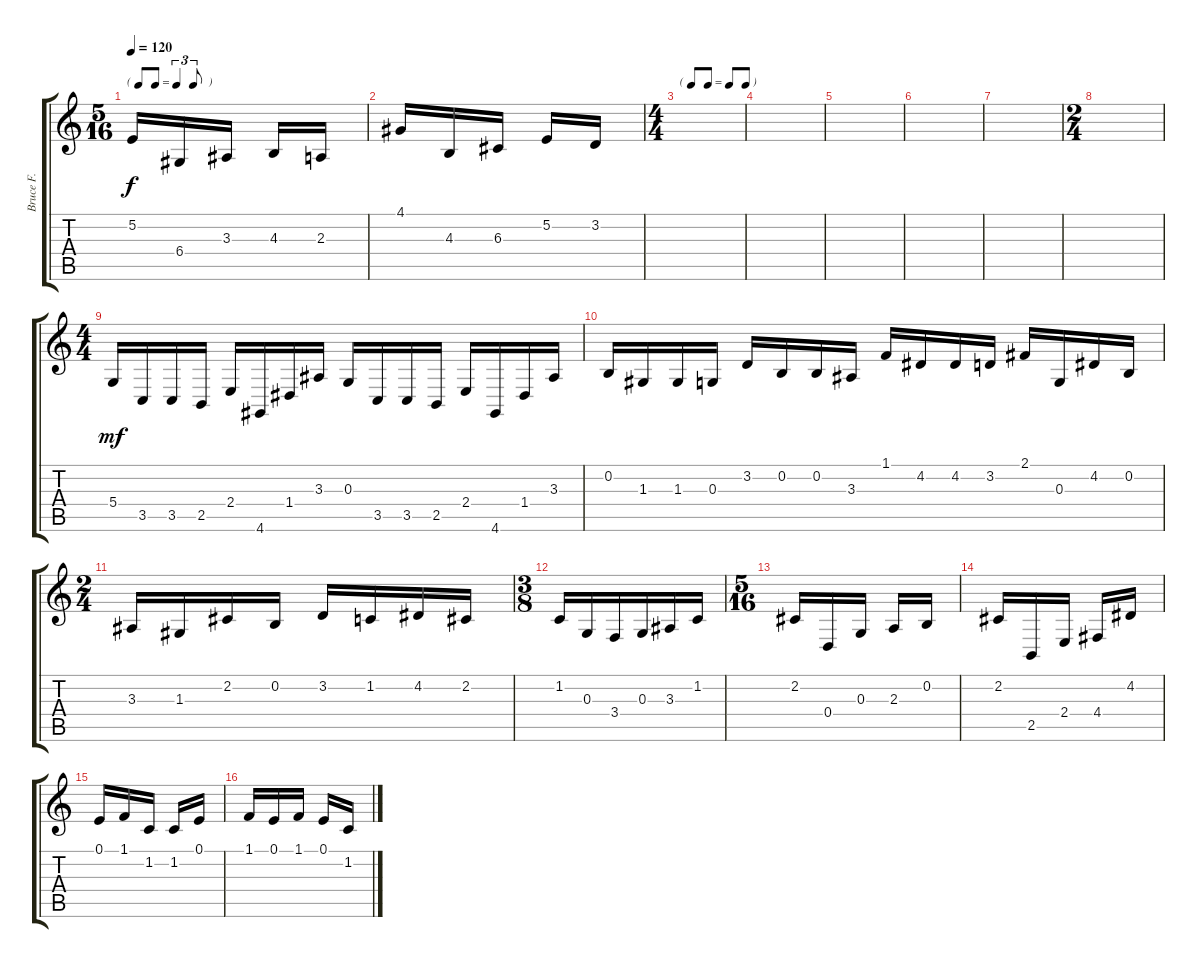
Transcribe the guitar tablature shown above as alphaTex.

\track ("Bruce F." "Bruce F.") {instrument trombone bank 255}
\staff {score tabs}
\tuning (E4 B3 G3 D3 A2 E2) {hide}
\ts (5 16)
\tf triplet8th
\tempo 120
\clef g2
\ks c
5.2.16{dy f} 6.4.16 3.3.16 4.3.16 2.3.16 |
4.1.16 4.3.16 6.3.16 5.2.16 3.2.16 |
\ts (4 4)
\tf none
|
|
|
|
|
\ts (2 4)
|
\ts (4 4)
5.4.16{dy mf} 3.5.16 3.5.16 2.5.16 2.4.16 4.6.16 1.4.16 3.3.16 0.3.16 3.5.16 3.5.16 2.5.16 2.4.16 4.6.16 1.4.16 3.3.16 |
0.2.16 1.3.16 1.3.16 0.3.16 3.2.16 0.2.16 0.2.16 3.3.16 1.1.16 4.2.16 4.2.16 3.2.16 2.1.16 0.3.16 4.2.16 0.2.16 |
\ts (2 4)
3.3.16 1.3.16 2.2.16 0.2.16 3.2.16 1.2.16 4.2.16 2.2.16 |
\ts (3 8)
1.2.16 0.3.16 3.4.16 0.3.16 3.3.16 1.2.16 |
\ts (5 16)
2.2.16 0.4.16 0.3.16 2.3.16 0.2.16 |
2.2.16 2.5.16 2.4.16 4.4.16 4.2.16 |
0.1.16 1.1.16 1.2.16 1.2.16 0.1.16 |
1.1.16 0.1.16 1.1.16 0.1.16 1.2.16
